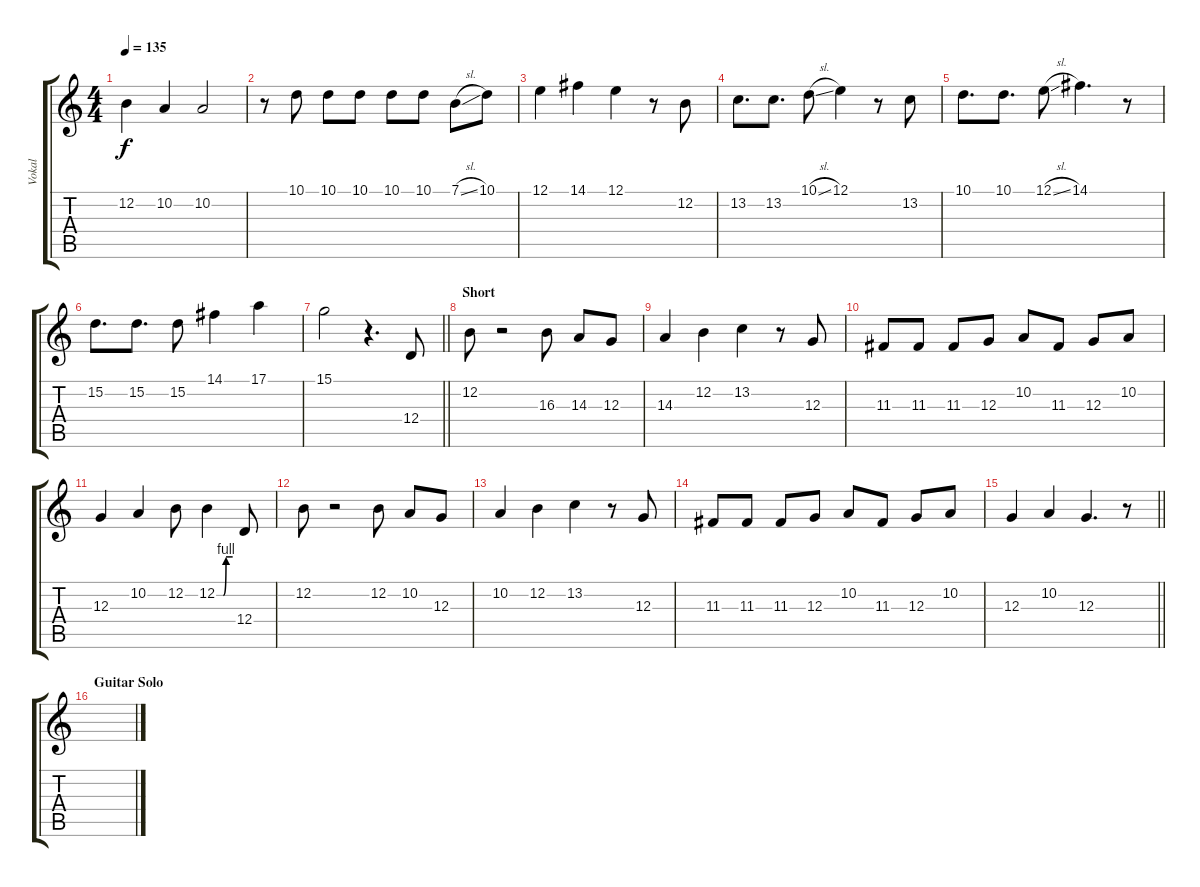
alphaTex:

\track ("Vokal" "Vokal") {instrument voiceoohs}
\staff {score tabs}
\tuning (E4 B3 G3 D3 A2 E2) {hide}
\ts (4 4)
\tempo 135
\clef g2
\ks c
12.2.4{dy f} 10.2.4 10.2.2 |
r.8 10.1.8 10.1.8 10.1.8 10.1.8 10.1.8 7.1{sl}.8 10.1.8 |
12.1.4 14.1.4 12.1.4 r.8 12.2.8 |
13.2.8{d} 13.2.8{d} 10.1{sl}.8 12.1.4 r.8 13.2.8 |
10.1.8{d} 10.1.8{d} 12.1{sl}.8 14.1.4{d} r.8 |
15.2.8{d} 15.2.8{d} 15.2.8 14.1.4 17.1.4 |
\barLineRight lightlight
15.1.2 r.4{d} 12.4.8 |
\section ("" "Short")
12.2.8 r.2 16.3.8 14.3.8 12.3.8 |
14.3.4 12.2.4 13.2.4 r.8 12.3.8 |
11.3.8 11.3.8 11.3.8 12.3.8 10.2.8 11.3.8 12.3.8 10.2.8 |
12.3.4 10.2.4 12.2.8 12.2{be (custom 0 0 25 0 35 4 60 4)}.4 12.4.8 |
12.2.8 r.2 12.2.8 10.2.8 12.3.8 |
10.2.4 12.2.4 13.2.4 r.8 12.3.8 |
11.3.8 11.3.8 11.3.8 12.3.8 10.2.8 11.3.8 12.3.8 10.2.8 |
\barLineRight lightlight
12.3.4 10.2.4 12.3.4{d} r.8 |
\section ("" "Guitar Solo")
